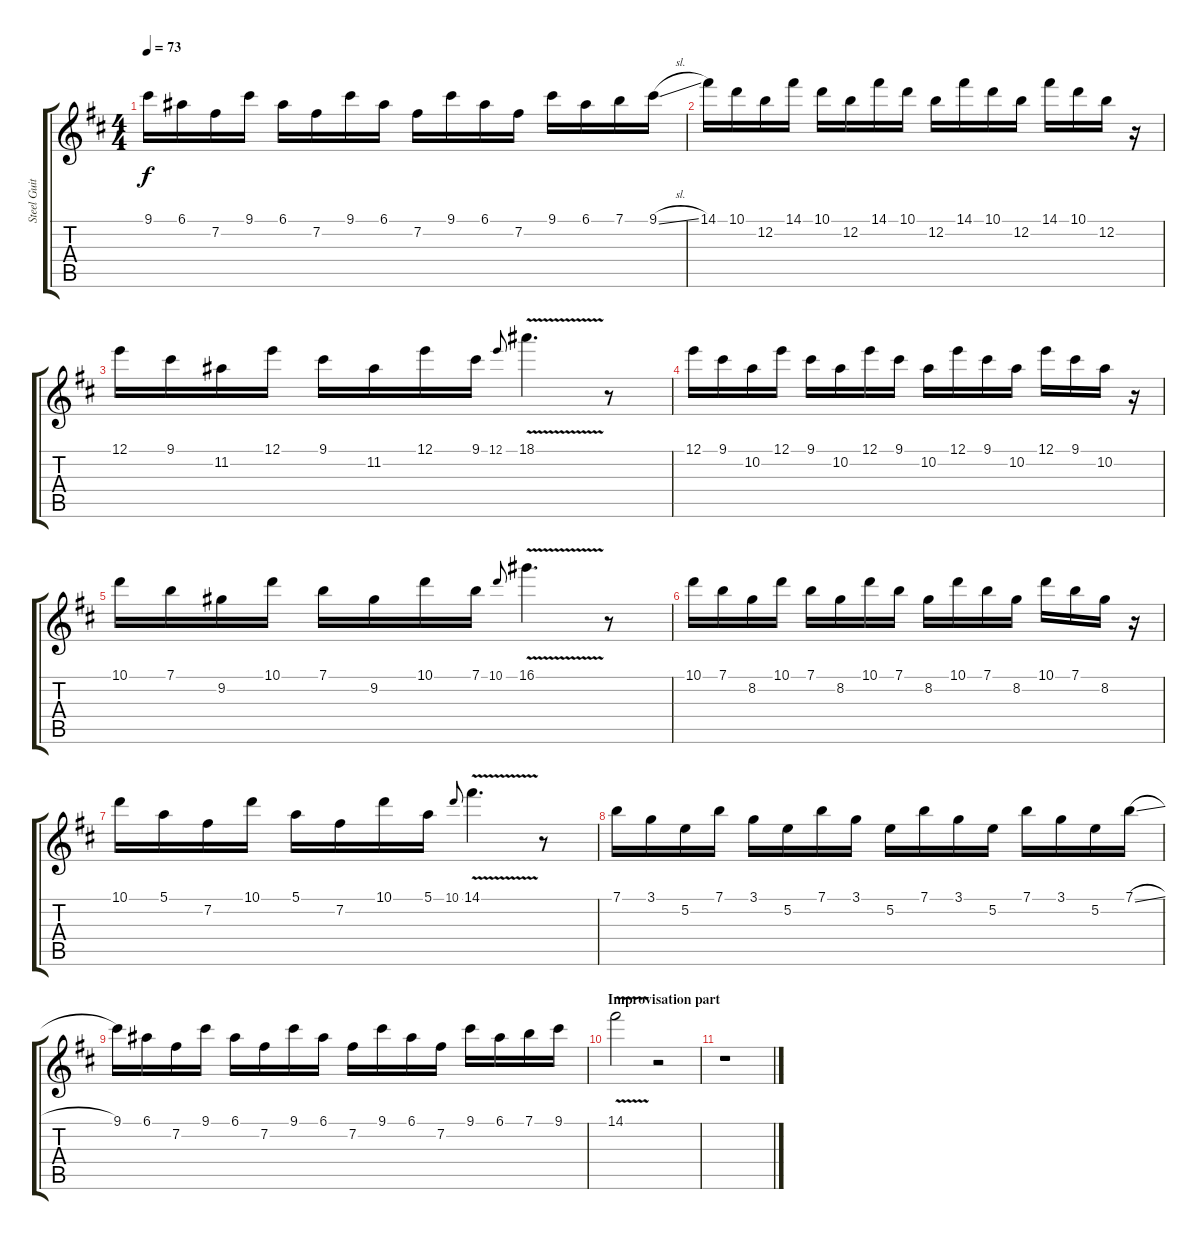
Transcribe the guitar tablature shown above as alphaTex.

\track ("Steel Guitar" "Steel Guit") {instrument acousticguitarsteel}
\staff {score tabs}
\tuning (E4 B3 G3 D3 A2 E2) {hide}
\ts (4 4)
\tempo 73
\clef g2
\ks d
9.1.16{dy f} 6.1.16 7.2.16 9.1.16 6.1.16 7.2.16 9.1.16 6.1.16 7.2.16 9.1.16 6.1.16 7.2.16 9.1.16 6.1.16 7.1.16 9.1{sl}.16 |
14.1.16 10.1.16 12.2.16 14.1.16 10.1.16 12.2.16 14.1.16 10.1.16 12.2.16 14.1.16 10.1.16 12.2.16 14.1.16 10.1.16 12.2.16 r.16 |
12.1.16 9.1.16 11.2.16 12.1.16 9.1.16 11.2.16 12.1.16 9.1.16 12.1.8{gr onbeat} 18.1{v}.4{d} r.8 |
12.1.16 9.1.16 10.2.16 12.1.16 9.1.16 10.2.16 12.1.16 9.1.16 10.2.16 12.1.16 9.1.16 10.2.16 12.1.16 9.1.16 10.2.16 r.16 |
10.1.16 7.1.16 9.2.16 10.1.16 7.1.16 9.2.16 10.1.16 7.1.16 10.1.8{gr onbeat} 16.1{v}.4{d} r.8 |
10.1.16 7.1.16 8.2.16 10.1.16 7.1.16 8.2.16 10.1.16 7.1.16 8.2.16 10.1.16 7.1.16 8.2.16 10.1.16 7.1.16 8.2.16 r.16 |
10.1.16 5.1.16 7.2.16 10.1.16 5.1.16 7.2.16 10.1.16 5.1.16 10.1.8{gr onbeat} 14.1{v}.4{d} r.8 |
7.1.16 3.1.16 5.2.16 7.1.16 3.1.16 5.2.16 7.1.16 3.1.16 5.2.16 7.1.16 3.1.16 5.2.16 7.1.16 3.1.16 5.2.16 7.1{sl}.16 |
9.1.16 6.1.16 7.2.16 9.1.16 6.1.16 7.2.16 9.1.16 6.1.16 7.2.16 9.1.16 6.1.16 7.2.16 9.1.16 6.1.16 7.1.16 9.1.16 |
\section ("" "Improvisation part")
14.1{v}.2 r.2 |
r.1
